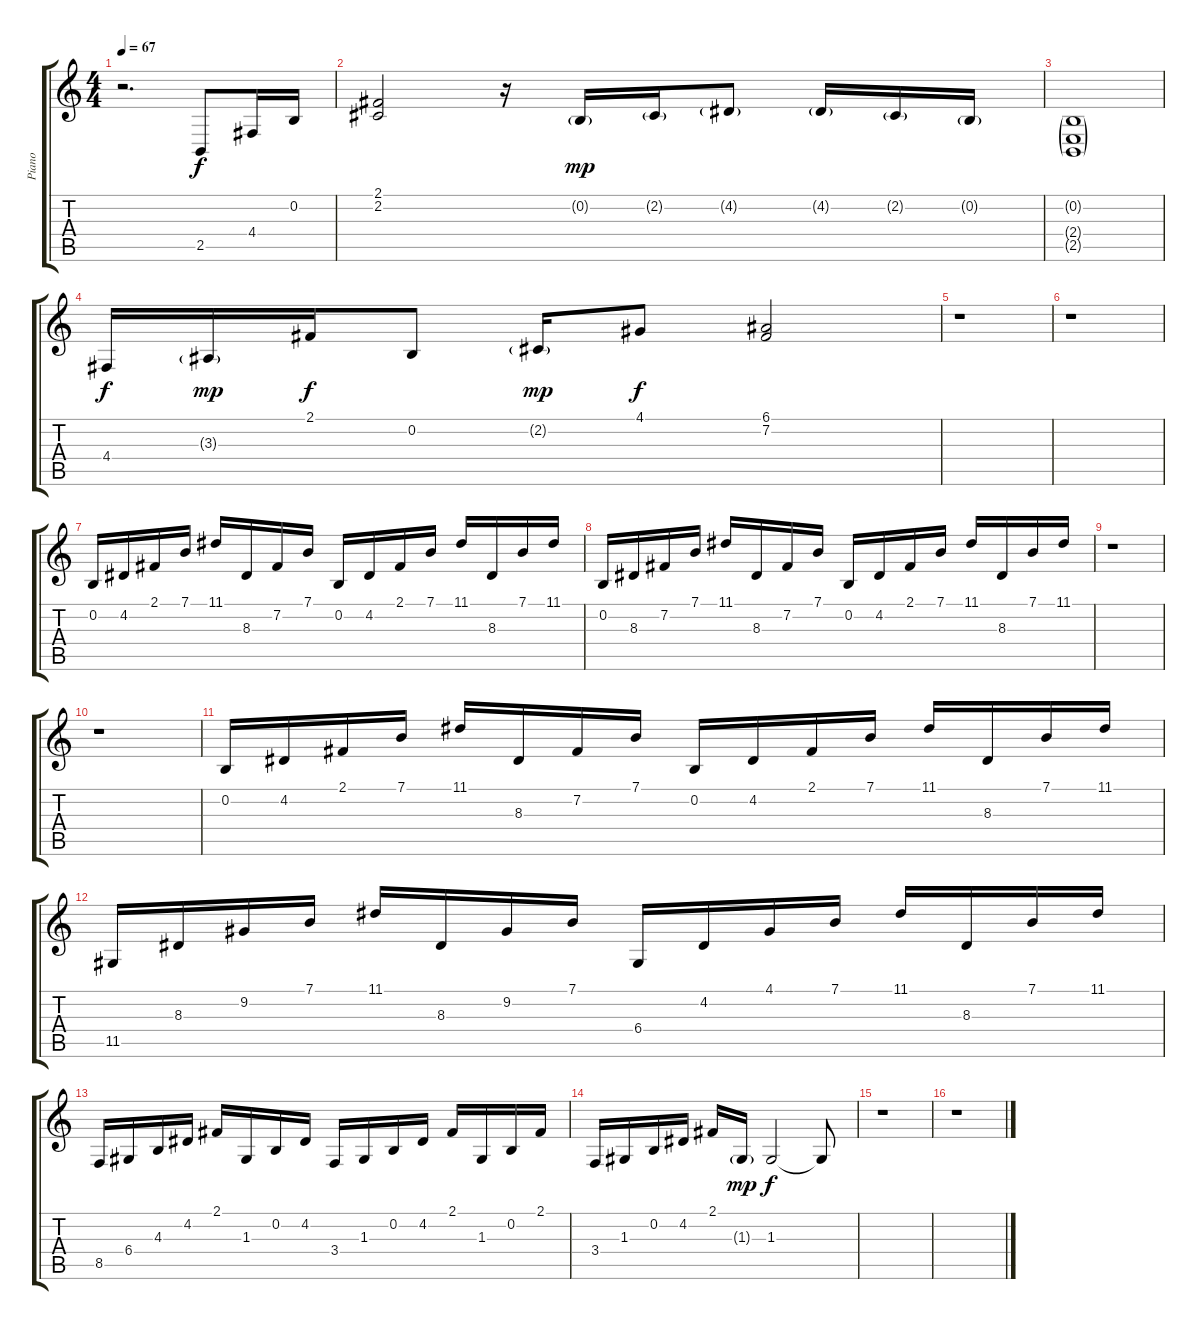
\track ("Piano" "Piano") {instrument acousticgrandpiano}
\staff {score tabs}
\tuning (E4 B3 G3 D3 A2 E2) {hide}
\ts (4 4)
\tempo 67
\clef g2
\ks c
r.2{d dy f} 2.5.8 4.4.16 0.2.16 |
(2.1 2.2).2 r.16 0.2{g}.16{dy mp} 2.2{g}.16 4.2{g}.8 4.2{g}.16 2.2{g}.16 0.2{g}.16 |
(0.2{g} 2.4{g} 2.5{g}).1 |
4.4.16{dy f} 3.3{g}.16{dy mp} 2.1.16{dy f} 0.2.8 2.2{g}.16{dy mp} 4.1.8{dy f} (6.1 7.2).2 |
r.1 |
r.1 |
0.2.16 4.2.16 2.1.16 7.1.16 11.1.16 8.3.16 7.2.16 7.1.16 0.2.16 4.2.16 2.1.16 7.1.16 11.1.16 8.3.16 7.1.16 11.1.16 |
0.2.16 8.3.16 7.2.16 7.1.16 11.1.16 8.3.16 7.2.16 7.1.16 0.2.16 4.2.16 2.1.16 7.1.16 11.1.16 8.3.16 7.1.16 11.1.16 |
r.1 |
r.1 |
0.2.16 4.2.16 2.1.16 7.1.16 11.1.16 8.3.16 7.2.16 7.1.16 0.2.16 4.2.16 2.1.16 7.1.16 11.1.16 8.3.16 7.1.16 11.1.16 |
11.5.16 8.3.16 9.2.16 7.1.16 11.1.16 8.3.16 9.2.16 7.1.16 6.4.16 4.2.16 4.1.16 7.1.16 11.1.16 8.3.16 7.1.16 11.1.16 |
8.5.16 6.4.16 4.3.16 4.2.16 2.1.16 1.3.16 0.2.16 4.2.16 3.4.16 1.3.16 0.2.16 4.2.16 2.1.16 1.3.16 0.2.16 2.1.16 |
3.4.16 1.3.16 0.2.16 4.2.16 2.1.16 1.3{g}.16{dy mp} 1.3.2{dy f} 1.3{t}.8 |
r.1 |
r.1
